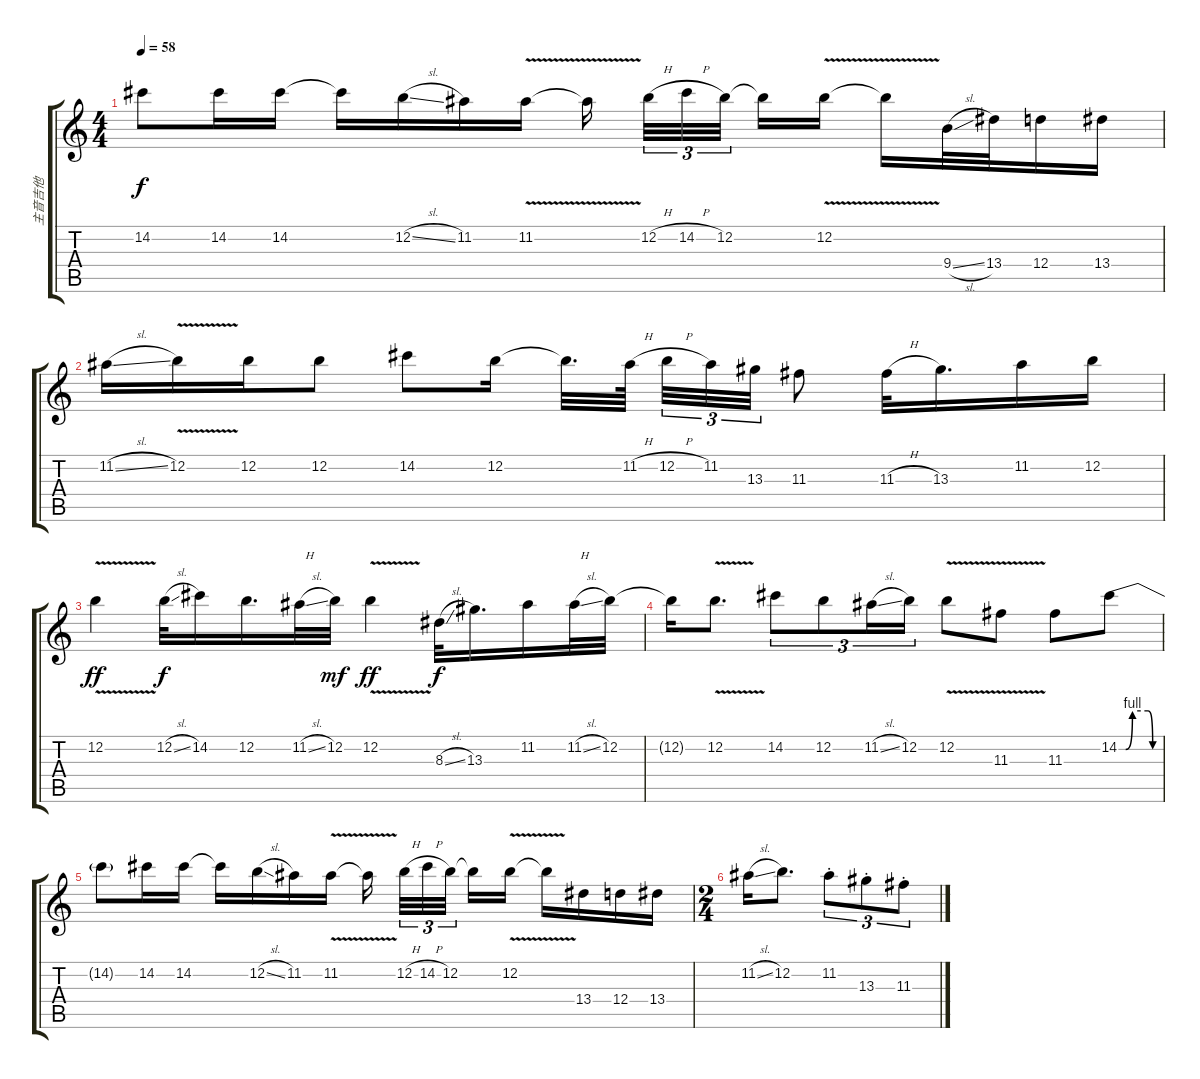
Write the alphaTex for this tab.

\track ("主音吉他" "主音吉他") {instrument distortionguitar}
\staff {score tabs}
\tuning (E4 B3 G3 D3 A2 E2) {hide}
\ts (4 4)
\tempo 58
\clef g2
\ks c
14.2{t}.8{dy f} 14.2.16 14.2.16 14.2{t}.16 12.2{sl}.16 11.2.16 11.2{v}.16 11.2{t}.16{beam splitsecondary} 12.2{h}.32{tu (3 2)} 14.2{h}.32{tu (3 2)} 12.2.32{tu (3 2) beam splitsecondary} 12.2{t}.16 12.2{v}.16 12.2{t}.16 9.4{sl}.32 13.4.32 12.4.16 13.4.16 |
11.2{sl}.16 12.2{v}.16 12.2.16 12.2.8 14.2.8 12.2.16 12.2{t}.32{d} 11.2{h}.64{beam splitsecondary} 12.2{h}.32{tu (3 2)} 11.2.32{tu (3 2)} 13.3.32{tu (3 2)} 11.3.8 11.3{h}.32 13.3.16{d} 11.2.16 12.2.16 |
12.2{v}.4{dy ff} 12.2{sl}.32{dy f} 14.2.16 12.2.16{d} 11.2{sl}.32{txt "  H"} 12.2.32{dy mf} 12.2{v}.4{dy ff} 8.3{sl}.32{dy f} 13.3.16{d} 11.2.16 11.2{sl}.32{txt "  H"} 12.2.32 |
12.2{t}.16 12.2{v}.8{d} 14.2.8{tu (3 2)} 12.2.8{tu (3 2)} 11.2{sl}.16{tu (3 2)} 12.2.16{tu (3 2)} 12.2{v}.8 11.3{v}.8 11.3.8 14.2{be (custom 0 0 10 0 20 4 43 4 50 0 60 0)}.8 |
14.2{t}.8 14.2.16 14.2.16 14.2{t}.16 12.2{sl}.16 11.2.16 11.2{v}.16 11.2{t}.16{beam splitsecondary} 12.2{h}.32{tu (3 2)} 14.2{h}.32{tu (3 2)} 12.2.32{tu (3 2) beam splitsecondary} 12.2{t}.16 12.2{v}.16 12.2{t}.16 13.4.16 12.4.16 13.4.16 |
\ts (2 4)
11.2{sl}.16 12.2.8{d} 11.2{st}.8{tu (3 2)} 13.3{st}.8{tu (3 2)} 11.3{st}.8{tu (3 2)}
